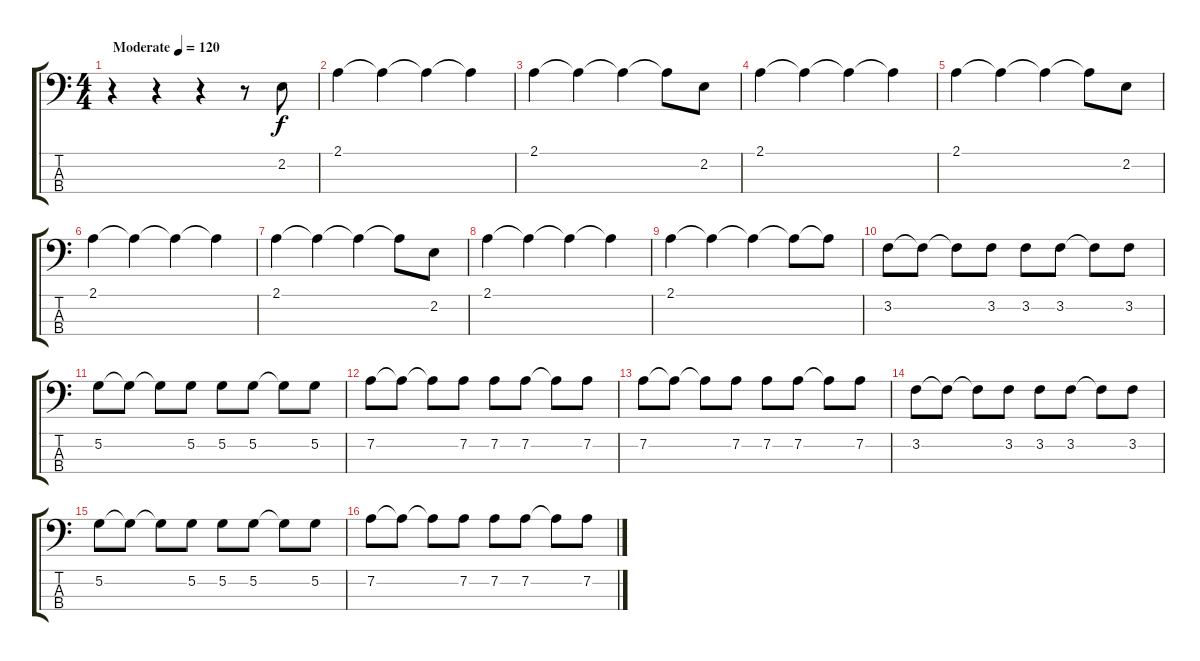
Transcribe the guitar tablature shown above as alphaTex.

\track "" {instrument electricbassfinger}
\staff {score tabs}
\tuning (G2 D2 A1 E1) {hide}
\ts (4 4)
\tempo (120 "Moderate")
\clef f4
\ks c
r.4{dy f instrument electricbassfinger} r.4 r.4 r.8 2.2.8 |
2.1.4 2.1{t}.4 2.1{t}.4 2.1{t}.4 |
2.1.4 2.1{t}.4 2.1{t}.4 2.1{t}.8 2.2.8 |
2.1.4 2.1{t}.4 2.1{t}.4 2.1{t}.4 |
2.1.4 2.1{t}.4 2.1{t}.4 2.1{t}.8 2.2.8 |
2.1.4 2.1{t}.4 2.1{t}.4 2.1{t}.4 |
2.1.4 2.1{t}.4 2.1{t}.4 2.1{t}.8 2.2.8 |
2.1.4 2.1{t}.4 2.1{t}.4 2.1{t}.4 |
2.1.4 2.1{t}.4 2.1{t}.4 2.1{t}.8 2.1{t}.8 |
3.2.8 3.2{t}.8 3.2{t}.8 3.2.8 3.2.8 3.2.8 3.2{t}.8 3.2.8 |
5.2.8 5.2{t}.8 5.2{t}.8 5.2.8 5.2.8 5.2.8 5.2{t}.8 5.2.8 |
7.2.8 7.2{t}.8 7.2{t}.8 7.2.8 7.2.8 7.2.8 7.2{t}.8 7.2.8 |
7.2.8 7.2{t}.8 7.2{t}.8 7.2.8 7.2.8 7.2.8 7.2{t}.8 7.2.8 |
3.2.8 3.2{t}.8 3.2{t}.8 3.2.8 3.2.8 3.2.8 3.2{t}.8 3.2.8 |
5.2.8 5.2{t}.8 5.2{t}.8 5.2.8 5.2.8 5.2.8 5.2{t}.8 5.2.8 |
7.2.8 7.2{t}.8 7.2{t}.8 7.2.8 7.2.8 7.2.8 7.2{t}.8 7.2.8
